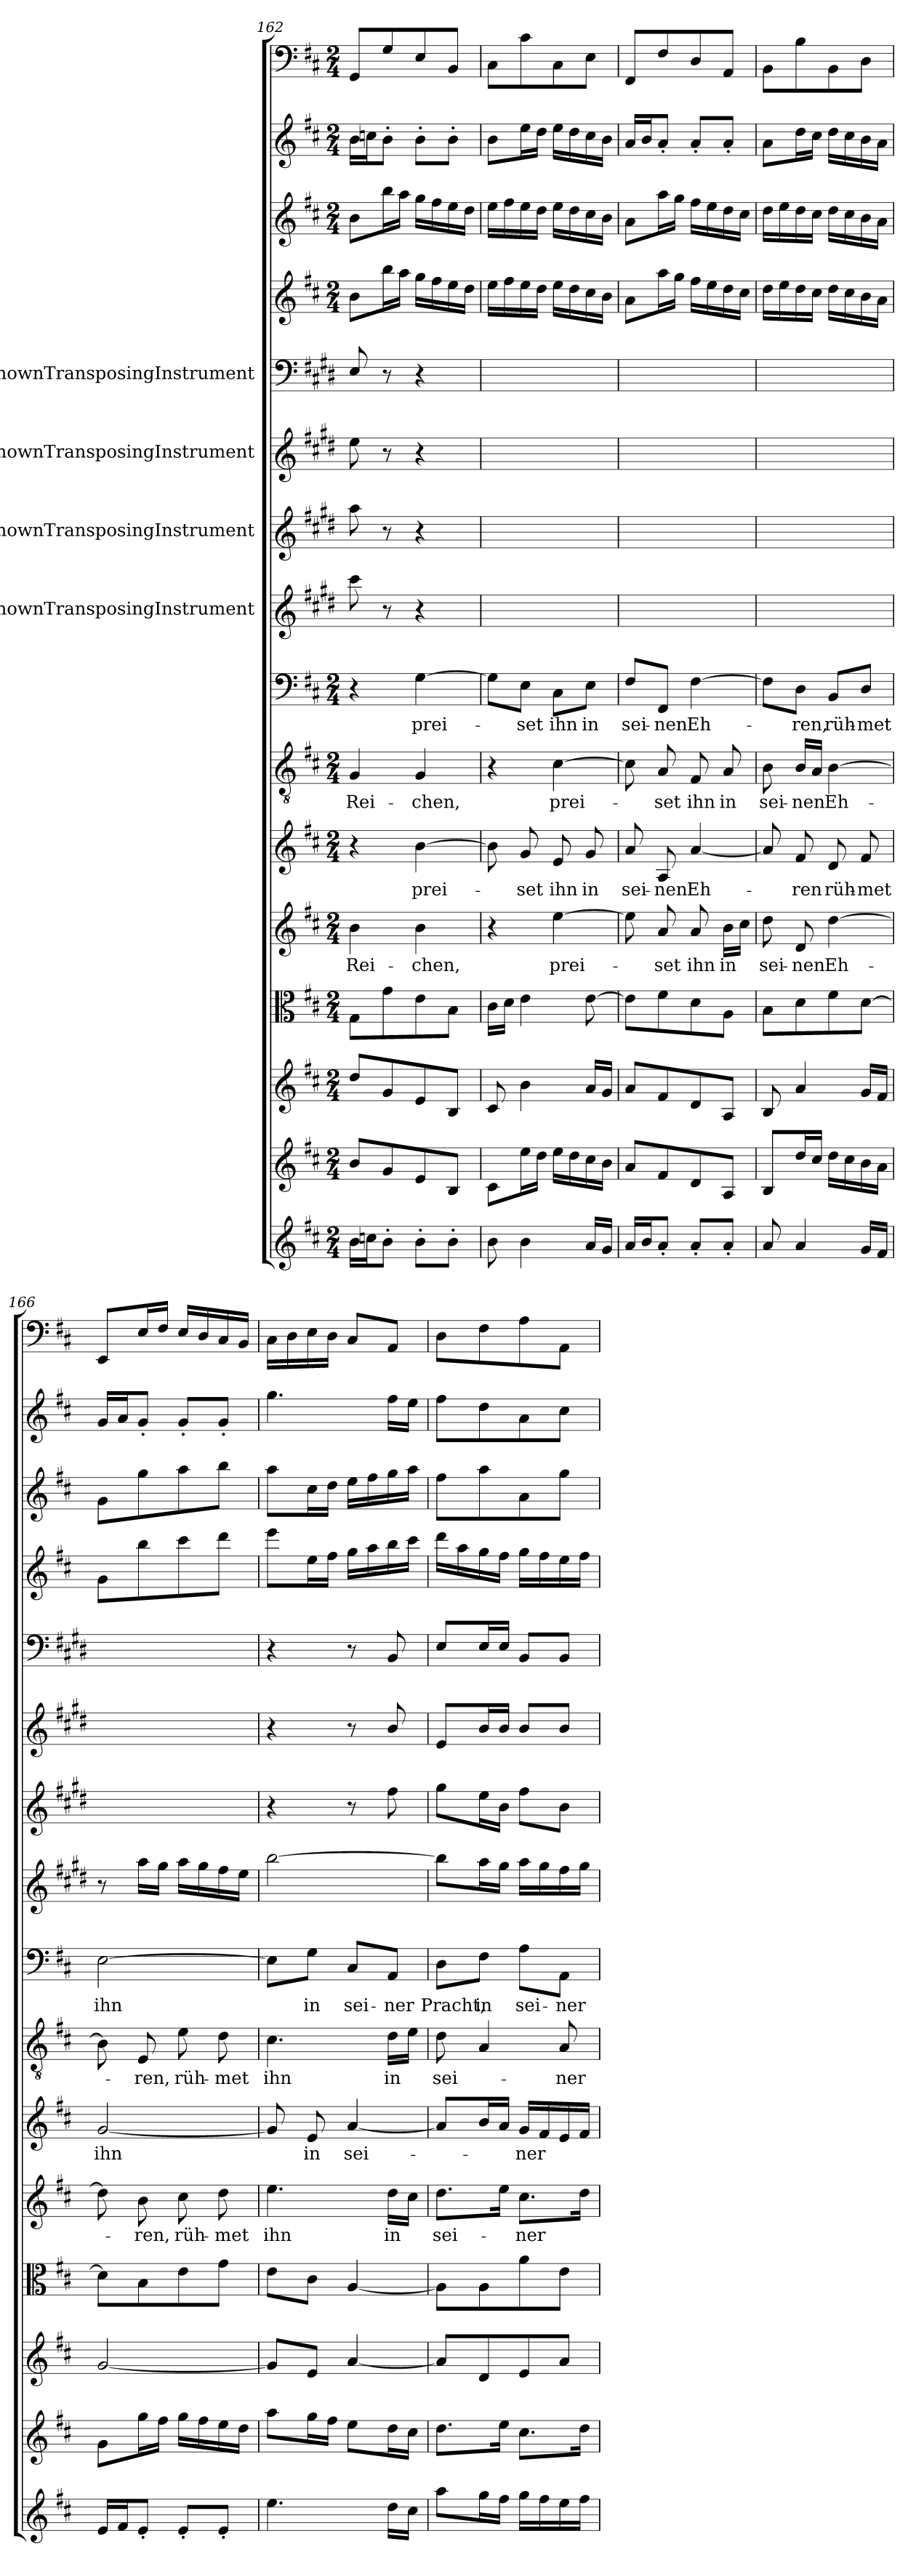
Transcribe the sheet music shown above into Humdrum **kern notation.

**kern	**kern	**kern	**kern	**kern	**text	**kern	**text	**kern	**text	**kern	**text	**kern	**kern	**kern	**kern	**kern	**kern	**kern	**kern
*part16	*part15	*part14	*part13	*part12	*part12	*part11	*part11	*part10	*part10	*part9	*part9	*part8	*part7	*part6	*part5	*part4	*part3	*part2	*part1
*staff16	*staff15	*staff14	*staff13	*staff12	*staff12	*staff11	*staff11	*staff10	*staff10	*staff9	*staff9	*staff8	*staff7	*staff6	*staff5	*staff4	*staff3	*staff2	*staff1
*	*	*	*	*	*	*	*	*	*	*	*	*I"UnknownTransposingInstrument	*I"UnknownTransposingInstrument	*I"UnknownTransposingInstrument	*I"UnknownTransposingInstrument	*	*	*	*
*clefG2	*clefG2	*clefG2	*clefC3	*clefG2	*	*clefG2	*	*clefGv2	*	*clefF4	*	*clefG2	*clefG2	*clefG2	*clefF4	*clefG2	*clefG2	*clefG2	*clefF4
*	*	*	*	*	*	*	*	*	*	*	*	*ITrd1c2	*ITrd1c2	*ITrd1c2	*ITrd1c2	*	*	*	*
*k[f#c#]	*k[f#c#]	*k[f#c#]	*k[f#c#]	*k[f#c#]	*	*k[f#c#]	*	*k[f#c#]	*	*k[f#c#]	*	*k[f#c#]	*k[f#c#]	*k[f#c#]	*k[f#c#]	*k[f#c#]	*k[f#c#]	*k[f#c#]	*k[f#c#]
*D:	*D:	*D:	*D:	*D:	*	*D:	*	*D:	*	*D:	*	*	*	*	*	*D:	*D:	*D:	*D:
*M2/4	*M2/4	*M2/4	*M2/4	*M2/4	*	*M2/4	*	*M2/4	*	*M2/4	*	*	*	*	*	*M2/4	*M2/4	*M2/4	*M2/4
=162	=162	=162	=162	=162	=162	=162	=162	=162	=162	=162	=162	=162	=162	=162	=162	=162	=162	=162	=162
16b\LL	8b/L	8dd/L	8G\L	4b\	Rei-	4r	.	4G/	Rei-	4r	.	8bb\	8gg\	8dd\	8D/	8b\L	8b\L	16b\LL	8GG/L
16ccn\J	.	.	.	.	.	.	.	.	.	.	.	.	.	.	.	.	.	16ccn\J	.
8b'\J	8g/	8g/	8g\	.	.	.	.	.	.	.	.	8r	8r	8r	8r	16bb\L	16bb\L	8b'\J	8G/
.	.	.	.	.	.	.	.	.	.	.	.	.	.	.	.	16aa\JJ	16aa\JJ	.	.
8b'\L	8e/	8e/	8e\	4b\	-chen,	[4b\	prei-	4G/	-chen,	[4G\	prei-	4r	4r	4r	4r	16gg\LL	16gg\LL	8b'\L	8E/
.	.	.	.	.	.	.	.	.	.	.	.	.	.	.	.	16ff#\	16ff#\	.	.
8b'\J	8B/J	8B/J	8B\J	.	.	.	.	.	.	.	.	.	.	.	.	16ee\	16ee\	8b'\J	8BB/J
.	.	.	.	.	.	.	.	.	.	.	.	.	.	.	.	16dd\JJ	16dd\JJ	.	.
=163	=163	=163	=163	=163	=163	=163	=163	=163	=163	=163	=163	=163	=163	=163	=163	=163	=163	=163	=163
8b\	8c#\L	8c#/	16c#\LL	4r	.	8b\]	.	4r	.	8G\L]	.	2r	2r	2r	2r	16ee\LL	16ee\LL	8b\L	8C#\L
.	.	.	16d\JJ	.	.	.	.	.	.	.	.	.	.	.	.	16ff#\	16ff#\	.	.
4b\	16ee\L	4b\	4e\	.	.	8g/	-set	.	.	8E\J	-set	.	.	.	.	16ee\	16ee\	16ee\L	8c#\
.	16dd\JJ	.	.	.	.	.	.	.	.	.	.	.	.	.	.	16dd\JJ	16dd\JJ	16dd\JJ	.
.	16ee\LL	.	.	[4ee\	prei-	8e/	ihn	[4c#\	prei-	8C#\L	ihn	.	.	.	.	16ee\LL	16ee\LL	16ee\LL	8C#\
.	16dd\	.	.	.	.	.	.	.	.	.	.	.	.	.	.	16dd\	16dd\	16dd\	.
16a/LL	16cc#\	16a/LL	[8e\	.	.	8g/	in	.	.	8E\J	in	.	.	.	.	16cc#\	16cc#\	16cc#\	8E\J
16g/JJ	16b\JJ	16g/JJ	.	.	.	.	.	.	.	.	.	.	.	.	.	16b\JJ	16b\JJ	16b\JJ	.
=164	=164	=164	=164	=164	=164	=164	=164	=164	=164	=164	=164	=164	=164	=164	=164	=164	=164	=164	=164
16a/LL	8a/L	8a/L	8e\L]	8ee\]	.	8a/	sei-	8c#\]	.	8F#/L	sei-	2r	2r	2r	2r	8a\L	8a\L	16a/LL	8FF#/L
16b/J	.	.	.	.	.	.	.	.	.	.	.	.	.	.	.	.	.	16b/J	.
8a'/J	8f#/	8f#/	8f#\	8a/	-set	8A/	-nen	8A/	-set	8FF#/J	-nen	.	.	.	.	16aa\L	16aa\L	8a'/J	8F#/
.	.	.	.	.	.	.	.	.	.	.	.	.	.	.	.	16gg\JJ	16gg\JJ	.	.
8a'/L	8d/	8d/	8d\	8a/	ihn	[4a/	Eh-	8F#/	ihn	[4F#\	Eh-	.	.	.	.	16ff#\LL	16ff#\LL	8a'/L	8D/
.	.	.	.	.	.	.	.	.	.	.	.	.	.	.	.	16ee\	16ee\	.	.
8a'/J	8A/J	8A/J	8A\J	16b\LL	in	.	.	8A/	in	.	.	.	.	.	.	16dd\	16dd\	8a'/J	8AA/J
.	.	.	.	16cc#\JJ	.	.	.	.	.	.	.	.	.	.	.	16cc#\JJ	16cc#\JJ	.	.
=165	=165	=165	=165	=165	=165	=165	=165	=165	=165	=165	=165	=165	=165	=165	=165	=165	=165	=165	=165
8a/	8B/L	8B/	8B\L	8dd\	sei-	8a/]	.	8B\	sei-	8F#\L]	.	2r	2r	2r	2r	16dd\LL	16dd\LL	8a\L	8BB\L
.	.	.	.	.	.	.	.	.	.	.	.	.	.	.	.	16ee\	16ee\	.	.
4a/	16dd/L	4a/	8d\	8d/	-nen	8f#/	-ren	16B/LL	-nen	8D\J	-ren,	.	.	.	.	16dd\	16dd\	16dd\L	8B\
.	16cc#/JJ	.	.	.	.	.	.	16A/JJ	.	.	.	.	.	.	.	16cc#\JJ	16cc#\JJ	16cc#\JJ	.
.	16dd\LL	.	8f#\	[4dd\	Eh-	8d/	rüh-	[4B\	Eh-	8BB/L	rüh-	.	.	.	.	16dd\LL	16dd\LL	16dd\LL	8BB\
.	16cc#\	.	.	.	.	.	.	.	.	.	.	.	.	.	.	16cc#\	16cc#\	16cc#\	.
16g/LL	16b\	16g/LL	[8d\J	.	.	8f#/	-met	.	.	8D/J	-met	.	.	.	.	16b\	16b\	16b\	8D\J
16f#/JJ	16a\JJ	16f#/JJ	.	.	.	.	.	.	.	.	.	.	.	.	.	16a\JJ	16a\JJ	16a\JJ	.
=166	=166	=166	=166	=166	=166	=166	=166	=166	=166	=166	=166	=166	=166	=166	=166	=166	=166	=166	=166
16e/LL	8g\L	[2g/	8d\L]	8dd\]	.	[2g/	ihn	8B\]	.	[2E\	ihn	8r	2r	2r	2r	8g\L	8g\L	16g/LL	8EE/L
16f#/J	.	.	.	.	.	.	.	.	.	.	.	.	.	.	.	.	.	16a/J	.
8e'/J	16gg\L	.	8B\	8b\	-ren,	.	.	8E/	-ren,	.	.	16gg\LL	.	.	.	8bb\	8gg\	8g'/J	16E/L
.	16ff#\JJ	.	.	.	.	.	.	.	.	.	.	16ff#\JJ	.	.	.	.	.	.	16F#/JJ
8e'/L	16gg\LL	.	8e\	8cc#\	rüh-	.	.	8e\	rüh-	.	.	16gg\LL	.	.	.	8ccc#\	8aa\	8g'/L	16E/LL
.	16ff#\	.	.	.	.	.	.	.	.	.	.	16ff#\	.	.	.	.	.	.	16D/
8e'/J	16ee\	.	8g\J	8dd\	-met	.	.	8d\	-met	.	.	16ee\	.	.	.	8ddd\J	8bb\J	8g'/J	16C#/
.	16dd\JJ	.	.	.	.	.	.	.	.	.	.	16dd\JJ	.	.	.	.	.	.	16BB/JJ
=167	=167	=167	=167	=167	=167	=167	=167	=167	=167	=167	=167	=167	=167	=167	=167	=167	=167	=167	=167
4.ee\	8aa\L	8g/L]	8e\L	4.ee\	ihn	8g/]	.	4.c#\	ihn	8E\L]	.	[2aa\	4r	4r	4r	8eee\L	8aa\L	4.gg\	16C#\LL
.	.	.	.	.	.	.	.	.	.	.	.	.	.	.	.	.	.	.	16D\
.	16gg\L	8e/J	8c#\J	.	.	8e/	in	.	.	8G\J	in	.	.	.	.	16ee\L	16cc#\L	.	16E\
.	16ff#\JJ	.	.	.	.	.	.	.	.	.	.	.	.	.	.	16ff#\JJ	16dd\JJ	.	16D\JJ
.	8ee\L	[4a/	[4A/	.	.	[4a/	sei-	.	.	8C#/L	sei-	.	8r	8r	8r	16gg\LL	16ee\LL	.	8C#/L
.	.	.	.	.	.	.	.	.	.	.	.	.	.	.	.	16aa\	16ff#\	.	.
16dd\LL	16dd\L	.	.	16dd\LL	in	.	.	16d\LL	in	8AA/J	-ner	.	8ee\	8a/	8AA/	16bb\	16gg\	16ff#\LL	8AA/J
16cc#\JJ	16cc#\JJ	.	.	16cc#\JJ	.	.	.	16e\JJ	.	.	.	.	.	.	.	16ccc#\JJ	16aa\JJ	16ee\JJ	.
=168	=168	=168	=168	=168	=168	=168	=168	=168	=168	=168	=168	=168	=168	=168	=168	=168	=168	=168	=168
8aa\L	8.dd\L	8a/L]	8A\L]	8.dd\L	sei-	8a/L]	.	8d\	sei-	8D\L	Pracht,	8aa\L]	8ff#\L	8d/L	8D/L	16ddd\LL	8ff#\L	8ff#\L	8D\L
.	.	.	.	.	.	.	.	.	.	.	.	.	.	.	.	16aa\	.	.	.
16gg\L	.	8d/	8A\	.	.	16b/L	.	4A/	.	8F#\J	in	16gg\L	16dd\L	16a/L	16D/L	16gg\	8aa\	8dd\	8F#\
16ff#\JJ	16ee\Jk	.	.	16ee\Jk	.	16a/JJ	.	.	.	.	.	16ff#\JJ	16a\JJ	16a/JJ	16D/JJ	16ff#\JJ	.	.	.
16gg\LL	8.cc#\L	8e/	8a\	8.cc#\L	-ner	16g/LL	-ner	.	.	8A\L	sei-	16gg\LL	8ee\L	8a/L	8AA/L	16gg\LL	8a\	8a\	8A\
16ff#\	.	.	.	.	.	16f#/	.	.	.	.	.	16ff#\	.	.	.	16ff#\	.	.	.
16ee\	.	8a/J	8e\J	.	.	16e/	.	8A/	-ner	8AA\J	-ner	16ee\	8a\J	8a/J	8AA/J	16ee\	8gg\J	8cc#\J	8AA\J
16ff#\JJ	16dd\Jk	.	.	16dd\Jk	.	16f#/JJ	.	.	.	.	.	16ff#\JJ	.	.	.	16ff#\JJ	.	.	.
=	=	=	=	=	=	=	=	=	=	=	=	=	=	=	=	=	=	=	=
*-	*-	*-	*-	*-	*-	*-	*-	*-	*-	*-	*-	*-	*-	*-	*-	*-	*-	*-	*-
